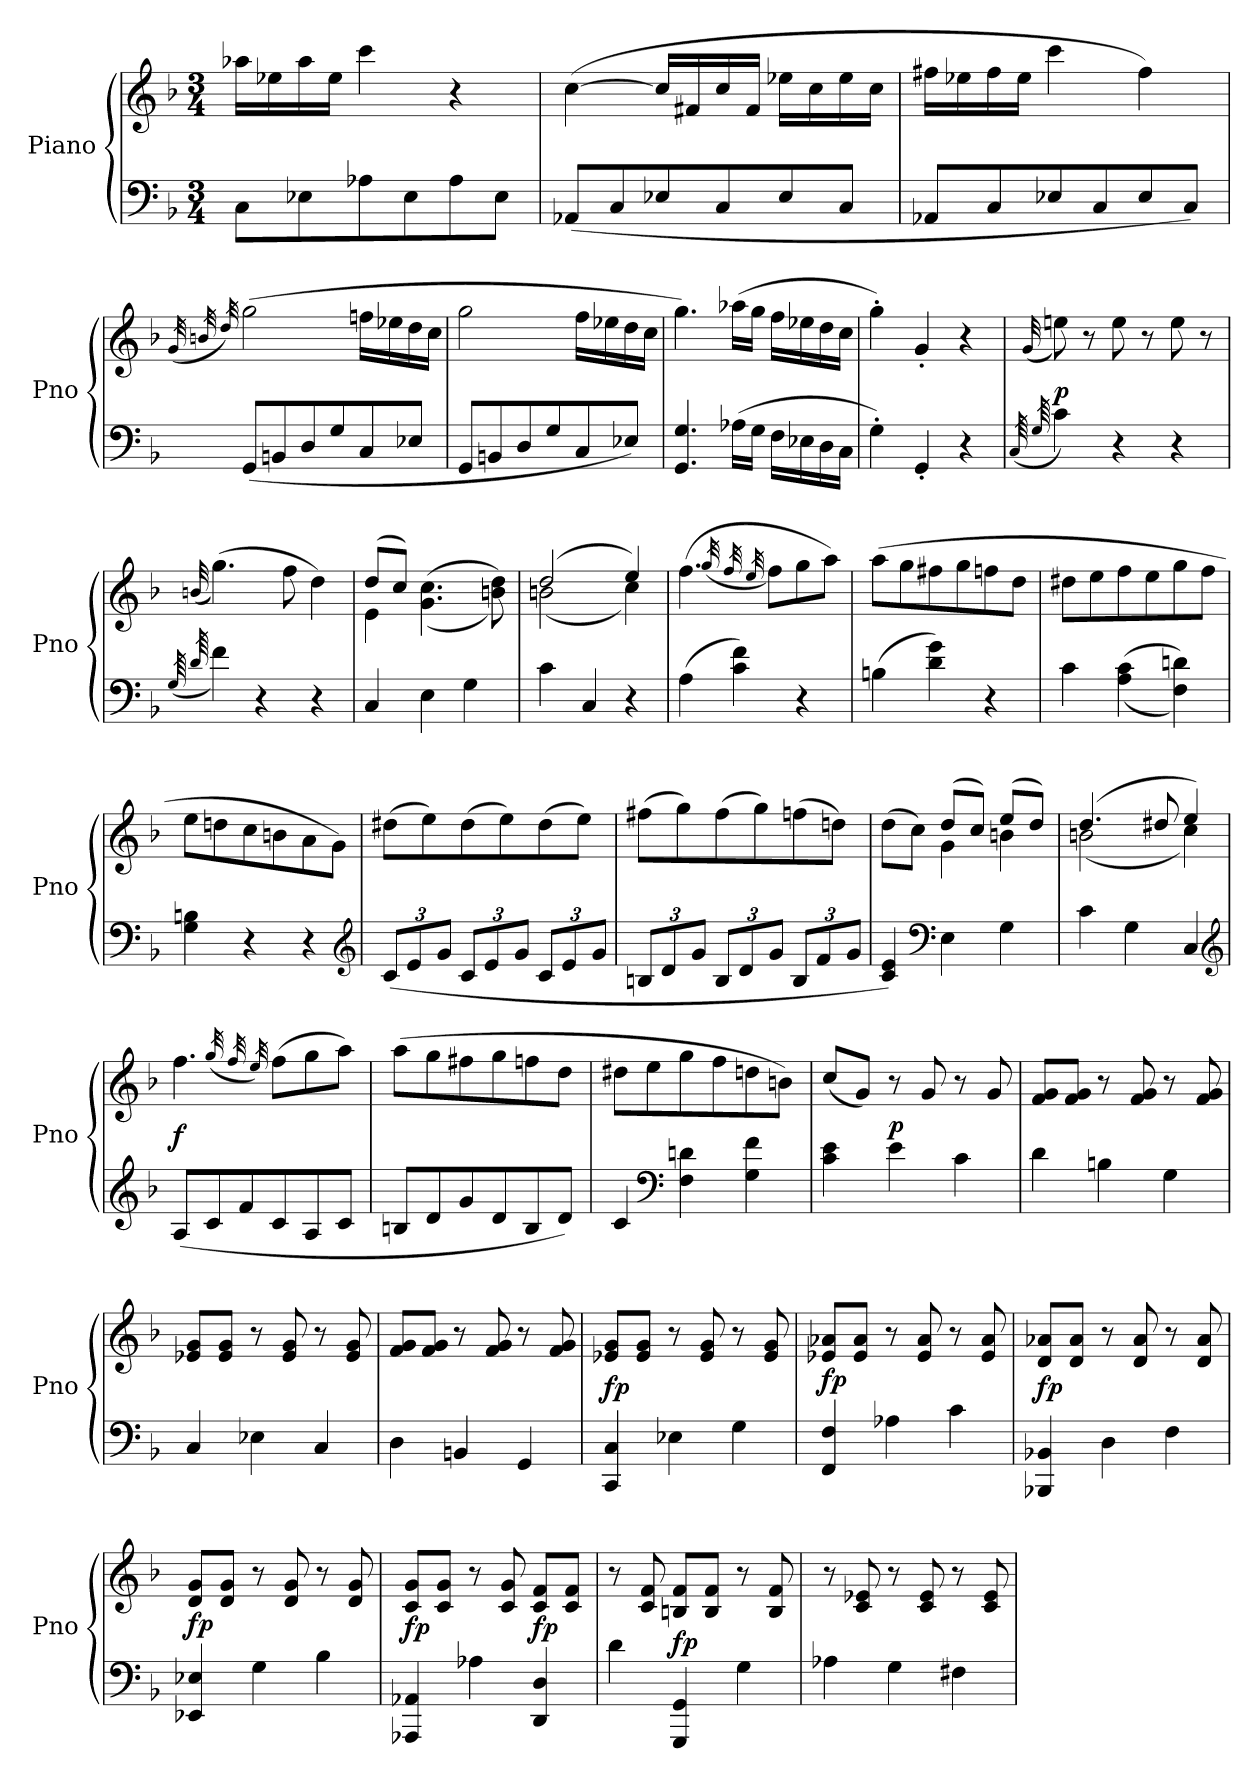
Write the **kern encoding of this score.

**kern	**kern	**dynam
*part1	*part1	*part1
*staff2	*staff1	*staff1/2
*I"Piano	*	*
*I'Pno	*	*
*clefF4	*clefG2	*
*k[b-]	*k[b-]	*
*F:	*F:	*
*M3/4	*M3/4	*
=	=	=
8CL	16aa-XLL	.
.	16ee-X	.
8E-X	16aa-	.
.	16ee-JJ	.
8A-X	4ccc	.
8E-	.	.
8A-	4r	.
8E-J	.	.
=	=	=
(8AA-XL	([4cc	.
8C	.	.
8E-X	16ccLL]	.
.	16f#X	.
8C	16cc	.
.	16f#JJ	.
8E-	16ee-XLL	.
.	16cc	.
8CJ	16ee-	.
.	16ccJJ	.
=	=	=
8AA-XL	16ff#XLL	.
.	16ee-X	.
8C	16ff#	.
.	16ee-JJ	.
8E-X	4ccc	.
8C	.	.
8E-	4ff#)	.
8CJ)	.	.
=	=	=
.	(32qg	.
.	32qbn	.
.	32qdd)	.
(8GGL	(2gg	.
8BBn	.	.
8D	.	.
8G	.	.
8C	16ffnLL	.
.	16ee-X	.
8E-XJ	16dd	.
.	16ccJJ	.
=	=	=
8GGL	2gg	.
8BBn	.	.
8D	.	.
8G	.	.
8C	16ffLL	.
.	16ee-X	.
8E-XJ)	16dd	.
.	16ccJJ	.
=	=	=
4.GG 4.G	4.gg)	.
(16A-XLL	(16aa-XLL	.
16GJJ	16ggJJ	.
16FLL	16ffLL	.
16E-X	16ee-X	.
16D	16dd	.
16CJJ	16ccJJ	.
=	=	=
4G')	4gg')	.
4GG'	4g'	.
4r	4r	.
=	=	=
(64qC	.	.
64qG	(32qqg	.
4c)	8een)	p
.	8r	.
4r	8ee	.
.	8r	.
4r	8ee	.
.	8r	.
=	=	=
(64qG	.	.
64qd	(32qqbn/	.
4f)	(4.gg)	.
4r	.	.
.	8ff	.
4r	4dd)	.
=	=	=
*	*^	*
4C	(8ddL	4e	.
.	8ccJ)	.	.
4E	2ryy	(<(>4.g\ 4.cc\	.
4G	.	.	.
.	.	8bn 8dd))	.
=	=	=	=
4c	(2dd	(2bn	.
4C	.	.	.
4r	4ee)	4cc)	.
*	*v	*v	*
=	=	=
(4A	(4.ff	.
4c 4f)	.	.
.	(32qgg	.
.	32qff	.
.	32qee	.
.	8ffL)	.
4r	8gg	.
.	8aaJ)	.
=	=	=
(4Bn	(8aaL	.
.	8gg	.
4d 4g)	8ff#X	.
.	8gg	.
4r	8ffn	.
.	8ddJ	.
=	=	=
4c	8dd#XL	.
.	8ee	.
(<(>4A 4c	8ff	.
.	8ee	.
4F 4dn))	8gg	.
.	8ffJ	.
=	=	=
4G 4Bn	8eeL	.
.	8ddn	.
4r	8cc	.
.	8bn	.
4r	8a	.
.	8gJ)	.
*clefG2	*	*
=	=	=
(12cL	(8dd#XL	.
12e	.	.
.	8ee)	.
12gJ	.	.
12cL	(8dd#	.
12e	.	.
.	8ee)	.
12gJ	.	.
12cL	(8dd#	.
12e	.	.
.	8eeJ)	.
12gJ	.	.
=	=	=
12BnL	(8ff#XL	.
12d	.	.
.	8gg)	.
12gJ	.	.
12BL	(8ff#	.
12d	.	.
.	8gg)	.
12gJ	.	.
12BL	(8ffn	.
12f	.	.
.	8ddnJ)	.
12gJ	.	.
=	=	=
*	*^	*
4c 4e)	4ryy	(8ddL	.
.	.	8ccJ)	.
*clefF4	*	*	*
4E	(8ddL	4g	.
.	8ccJ)	.	.
4G	(8eeL	4bn	.
.	8ddJ)	.	.
=	=	=	=
4c	(4.dd	(2bn	.
4G	.	.	.
.	8dd#X	.	.
4C	4ee)	4cc)	.
*	*v	*v	*
*clefG2	*	*
=	=	=
(8AL	4.ff	f
8c	.	.
8f	.	.
.	(32qgg/	.
.	32qff/	.
.	32qee/)	.
8c	(8ffL	.
8A	8gg	.
8cJ	8aaJ)	.
=	=	=
8BnL	(8aaL	.
8d	8gg	.
8g	8ff#X	.
8d	8gg	.
8B	8ffn	.
8dJ)	8ddJ	.
=	=	=
4c	8dd#XL	.
.	8ee	.
*clefF4	*	*
4F 4dn	8gg	.
.	8ff	.
4G 4f	8ddn	.
.	8bnJ)	.
=	=	=
4c 4e	(8ccL	.
.	8gJ)	.
4e	8r	p
.	8g	.
4c	8r	.
.	8g	.
=	=	=
4d	8f 8gL	.
.	8f 8gJ	.
4Bn	8r	.
.	8f 8g	.
4G	8r	.
.	8f 8g	.
=	=	=
4C	8e-X 8gL	.
.	8e- 8gJ	.
4E-X	8r	.
.	8e- 8g	.
4C	8r	.
.	8e- 8g	.
=	=	=
4D	8f 8gL	.
.	8f 8gJ	.
4BBn	8r	.
.	8f 8g	.
4GG	8r	.
.	8f 8g	.
=	=	=
4CC 4C	8e-X 8gL	fp
.	8e- 8gJ	.
4E-X	8r	.
.	8e- 8g	.
4G	8r	.
.	8e- 8g	.
=	=	=
4FF 4F	8e-X 8a-XL	fp
.	8e- 8a-J	.
4A-X	8r	.
.	8e- 8a-	.
4c	8r	.
.	8e- 8a-	.
=	=	=
4BBB-X 4BB-X	8d 8a-XL	fp
.	8d 8a-J	.
4D	8r	.
.	8d 8a-	.
4F	8r	.
.	8d 8a-	.
=	=	=
4EE-X 4E-X	8d 8gL	fp
.	8d 8gJ	.
4G	8r	.
.	8d 8g	.
4B-	8r	.
.	8d 8g	.
=	=	=
4AAA-X 4AA-X	8c 8gL	fp
.	8c 8gJ	.
4A-X	8r	.
.	8c 8g	.
4DD 4D	8c 8fL	fp
.	8c 8fJ	.
=	=	=
4d	8r	.
.	8c 8f	.
4GGG 4GG	8Bn 8fL	fp
.	8B 8fJ	.
4G	8r	.
.	8B 8f	.
=	=	=
4A-X	8r	.
.	8c 8e-X	.
4G	8r	.
.	8c 8e-	.
4F#X	8r	.
.	8c 8e-	.
=	=	=
*-	*-	*-
